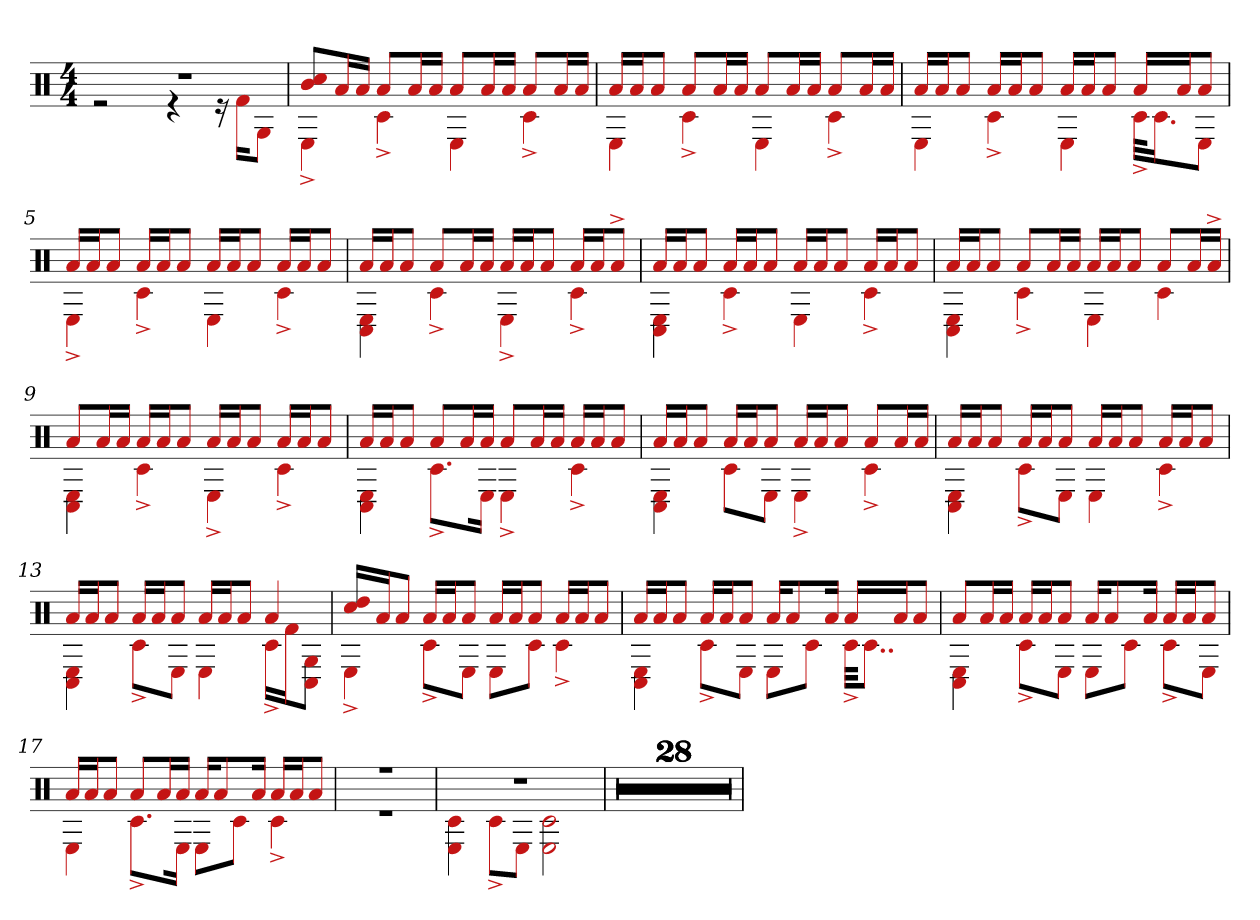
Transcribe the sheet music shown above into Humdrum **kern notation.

**kern
*part1
*staff1
*clefX
*k[]
*M4/4
=1
*^
1r	2r
.	4r
.	16r
.	16f#KL
.	8GJ
=2	=2
8cc# 8bL	4E^
16aL	.
16aJJ	.
8aL	4c#^
16aL	.
16aJJ	.
8aL	4E
16aL	.
16aJJ	.
8aL	4c#^
16aL	.
16aJJ	.
=3	=3
16aLL	4E
16aJ	.
8aJ	.
8aL	4c#^
16aL	.
16aJJ	.
8aL	4E
16aL	.
16aJJ	.
8aL	4c#^
16aL	.
16aJJ	.
=4	=4
16aLL	4E
16aJ	.
8aJ	.
16aLL	4c#^
16aJ	.
8aJ	.
16aLL	4E
16aJ	.
8aJ	.
16aLL	32c#^KLL
.	16.c#J
16aJ	.
8aJ	8EJ
=5	=5
16aLL	4E^
16aJ	.
8aJ	.
16aLL	4c#^
16aJ	.
8aJ	.
16aLL	4E
16aJ	.
8aJ	.
16aLL	4c#^
16aJ	.
8aJ	.
=6	=6
16aLL	4C# 4E
16aJ	.
8aJ	.
8aL	4c#^
16aL	.
16aJJ	.
16aLL	4E^
16aJ	.
8aJ	.
16aLL	4c#^
16aJ	.
8a^J	.
=7	=7
16aLL	4C# 4E
16aJ	.
8aJ	.
16aLL	4c#^
16aJ	.
8aJ	.
16aLL	4E
16aJ	.
8aJ	.
16aLL	4c#^
16aJ	.
8aJ	.
=8	=8
16aLL	4E 4C#
16aJ	.
8aJ	.
8aL	4c#^
16aL	.
16aJJ	.
16aLL	4E
16aJ	.
8aJ	.
8aL	4c#
16aL	.
16a^JJ	.
=9	=9
8aL	4C# 4E
16aL	.
16aJJ	.
16aLL	4c#^
16aJ	.
8aJ	.
16aLL	4E^
16aJ	.
8aJ	.
16aLL	4c#^
16aJ	.
8aJ	.
=10	=10
16aLL	4C# 4E
16aJ	.
8aJ	.
8aL	8.c#^L
16aL	.
16aJJ	16EJk
8aL	4E^
16aL	.
16aJJ	.
16aLL	4c#^
16aJ	.
8aJ	.
=11	=11
16aLL	4E 4C#
16aJ	.
8aJ	.
16aLL	8c#L
16aJ	.
8aJ	8EJ
16aLL	4E^
16aJ	.
8aJ	.
8aL	4c#^
16aL	.
16aJJ	.
=12	=12
16aLL	4C# 4E
16aJ	.
8aJ	.
16aLL	8c#^L
16aJ	.
8aJ	8EJ
16aLL	4E
16aJ	.
8aJ	.
16aLL	4c#^
16aJ	.
8aJ	.
=13	=13
16aLL	4C# 4E
16aJ	.
8aJ	.
16aLL	8c#^L
16aJ	.
8aJ	8EJ
16aLL	4E
16aJ	.
8aJ	.
4a	16c#^LL
.	16f#J
.	8G 8C#J
=14	=14
16cc# 16ddLL	4E^
16aJ	.
8aJ	.
16aLL	8c#^L
16aJ	.
8aJ	8EJ
16aLL	8EL
16aJ	.
8aJ	8c#J
16aLL	4c#^
16aJ	.
8aJ	.
=15	=15
16aLL	4C# 4E
16aJ	.
8aJ	.
16aLL	8c#^L
16aJ	.
8aJ	8EJ
16aKL	8EL
8a	.
.	8c#J
16aJk	.
16aLL	32c#^KKL
.	8..c#J
16aJ	.
8aJ	.
=16	=16
8aL	4C# 4E
16aL	.
16aJJ	.
16aLL	8c#^L
16aJ	.
8aJ	8EJ
16aKL	8EL
8a	.
.	8c#J
16aJk	.
16aLL	8c#^L
16aJ	.
8aJ	8EJ
=17	=17
16aLL	4E
16aJ	.
8aJ	.
8aL	8.c#^L
16aL	.
16aJJ	16EJk
16aKL	8EL
8a	.
.	8c#J
16aJk	.
16aLL	4c#^
16aJ	.
8aJ	.
=18	=18
1r	1r
=19	=19
1r	4c# 4E
.	8c#^L
.	8EJ
.	2E 2c#
=20	=20
1r	1r
=21	=21
1r	1r
=22	=22
1r	1r
=23	=23
1r	1r
=24	=24
1r	1r
=25	=25
1r	1r
=26	=26
1r	1r
=27	=27
1r	1r
=28	=28
1r	1r
=29	=29
1r	1r
=30	=30
1r	1r
=31	=31
1r	1r
=32	=32
1r	1r
=33	=33
1r	1r
=34	=34
1r	1r
=35	=35
1r	1r
=36	=36
1r	1r
=37	=37
1r	1r
=38	=38
1r	1r
=39	=39
1r	1r
=40	=40
1r	1r
=41	=41
1r	1r
=42	=42
1r	1r
=43	=43
1r	1r
=44	=44
1r	1r
=45	=45
1r	1r
=46	=46
1r	1r
=47	=47
1r	1r
*v	*v
=
*-
